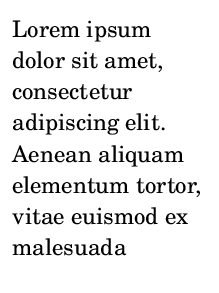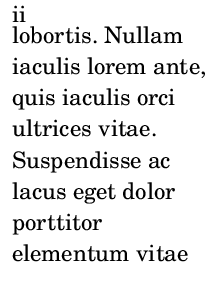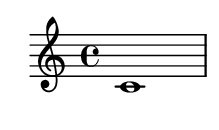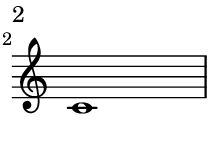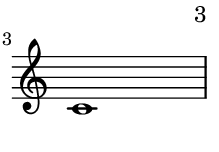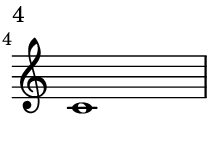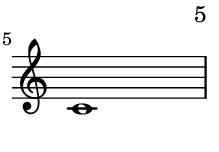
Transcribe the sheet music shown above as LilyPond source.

%% Generated by lilypond-book
%% Options: [exampleindent=10.16\mm,indent=0\mm,line-width=160\mm,paper-height=845.047\pt,paper-width=597.508\pt,papersize='(cons (* 597.508 pt) (* 845.047 pt))]
\include "lilypond-book-preamble.ly"


% ****************************************************************
% Start cut-&-pastable-section
% ****************************************************************

#(ly:set-option 'eps-box-padding 3.000000)



\paper {
  #(set-paper-size '(cons (* 597.508 pt) (* 845.047 pt)))
  indent = 0\mm
  line-width = 160\mm
  % offset the left padding, also add 1mm as lilypond creates cropped
  % images with a little space on the right
  line-width = #(- line-width (* mm  3.000000) (* mm 1))
}

\layout {
  
}




% ****************************************************************
% ly snippet:
% ****************************************************************
\sourcefilename "/lilypond-2.25.21/input/regression/bookpart-level-page-numbering-one-bookpart.ly"
\sourcefileline 0
\version "2.23.12"

\header {
  texidoc = "It is possible for one bookpart to have its independent page numbers
while the others have a common sequence of page numbers."
}

#(set-default-paper-size "a9")

\book {
  \bookpart {
    \paper {
      bookpart-level-page-numbering = ##t
      page-number-type = #'roman-lower
    }
    \markuplist \wordwrap-lines {
      Lorem ipsum dolor sit amet, consectetur adipiscing elit. Aenean aliquam elementum
tortor, vitae euismod ex malesuada lobortis. Nullam iaculis lorem ante, quis iaculis orci
ultrices vitae. Suspendisse ac lacus eget dolor porttitor elementum vitae ut justo. Duis
in commodo diam.
    }
  }
  \bookpart {
    \repeat unfold 5 { c'1 \pageBreak }
  }
}



% ****************************************************************
% end ly snippet
% ****************************************************************
